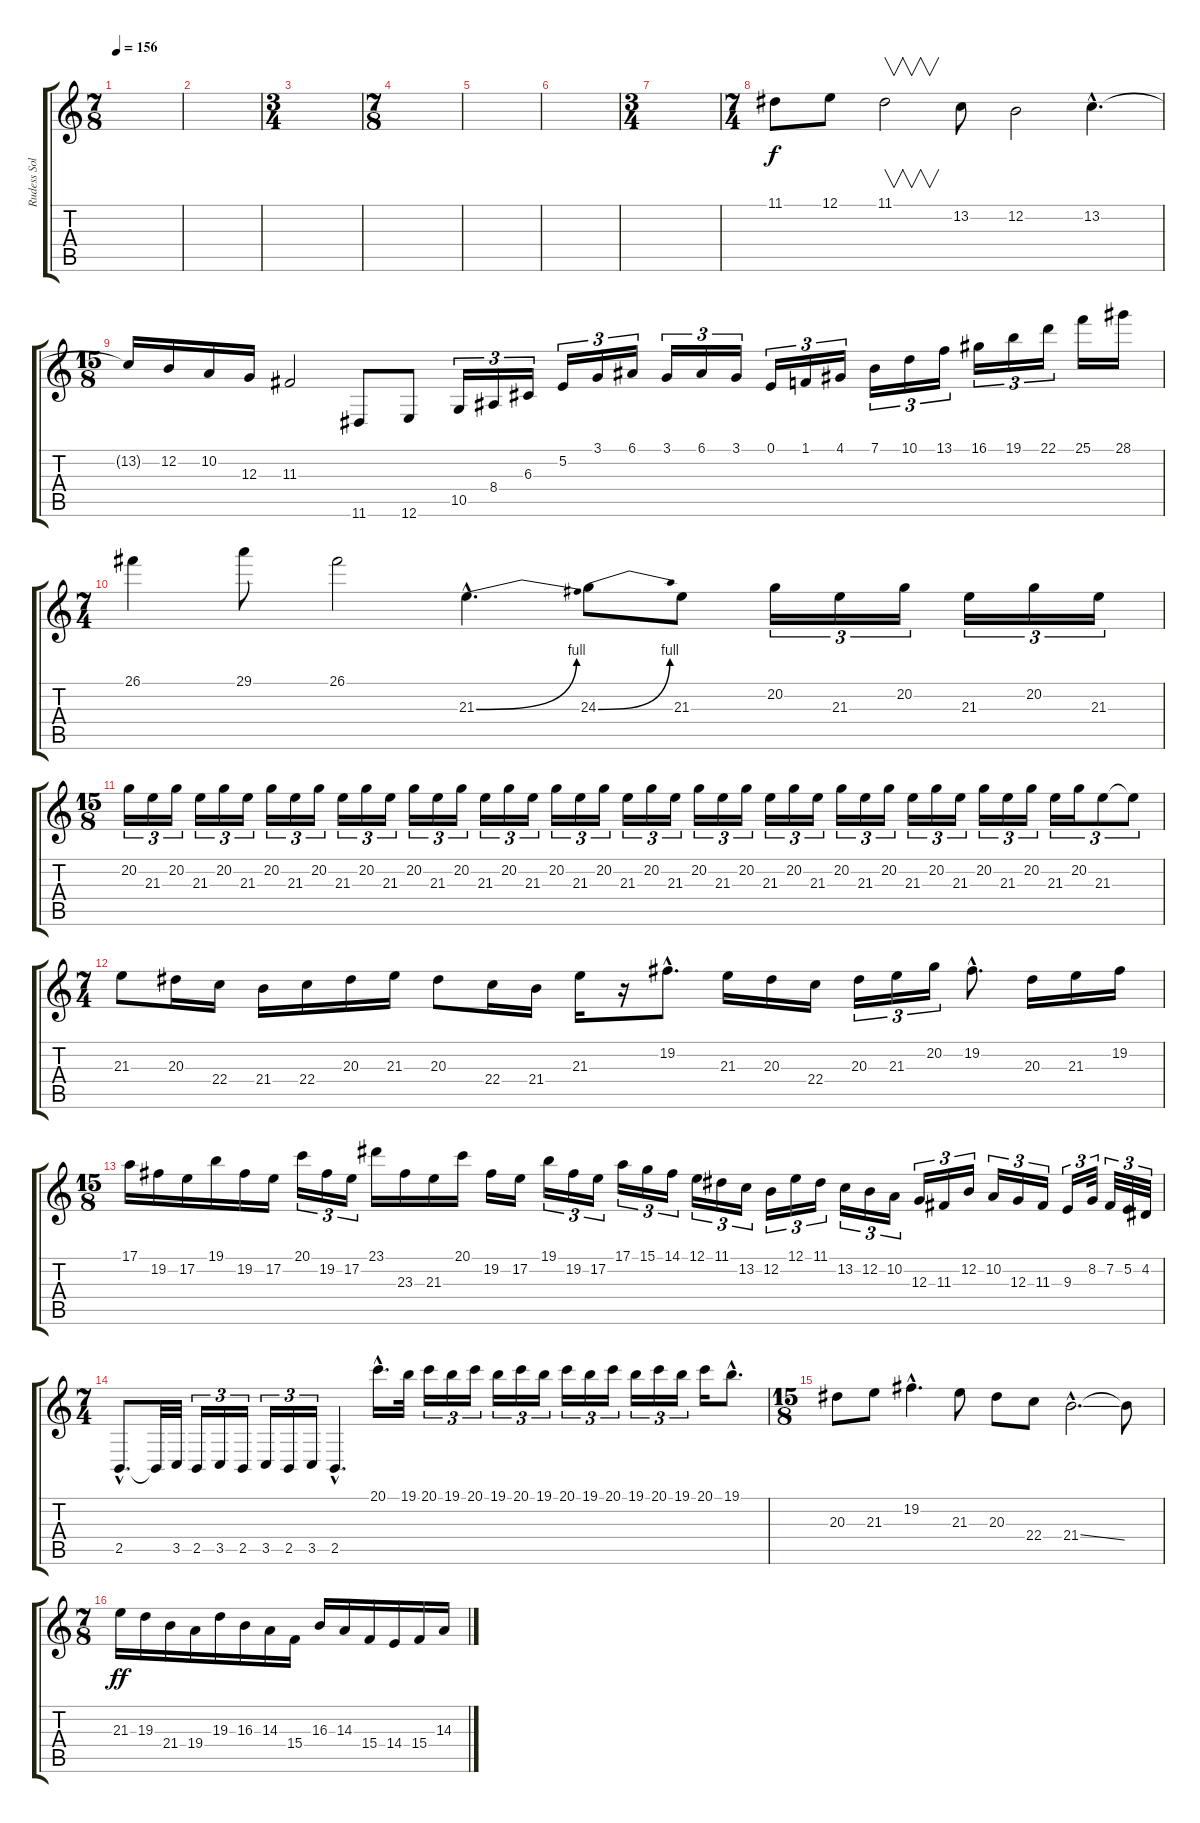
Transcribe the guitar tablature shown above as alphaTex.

\track ("Rudess Solo" "Rudess Sol") {instrument lead2sawtooth}
\staff {score tabs}
\tuning (E4 B3 G3 D3 A2 E2) {hide}
\ts (7 8)
\tempo 156
\clef g2
\ks c
|
|
\ts (3 4)
|
\ts (7 8)
|
|
|
\ts (3 4)
|
\ts (7 4)
11.1.8 12.1.8 11.1.2{v} 13.2.8 12.2.2 13.2{hac}.4{d} |
\ts (15 8)
13.2{t}.16 12.2.16 10.2.16 12.3.16 11.3.2 11.6.8 12.6.8 10.5.16{tu (3 2)} 8.4.16{tu (3 2)} 6.3.16{tu (3 2)} 5.2.16{tu (3 2)} 3.1.16{tu (3 2)} 6.1.16{tu (3 2)} 3.1.16{tu (3 2)} 6.1.16{tu (3 2)} 3.1.16{tu (3 2)} 0.1.16{tu (3 2)} 1.1.16{tu (3 2)} 4.1.16{tu (3 2)} 7.1.16{tu (3 2)} 10.1.16{tu (3 2)} 13.1.16{tu (3 2)} 16.1.16{tu (3 2)} 19.1.16{tu (3 2)} 22.1.16{tu (3 2)} 25.1.16 28.1.16 |
\ts (7 4)
26.1.4 29.1.8 26.1.2 21.3{be (bend 0 0 60 4) hac}.4{d} 24.3{be (bend 0 0 60 4)}.8 21.3.8 20.2.16{tu (3 2)} 21.3.16{tu (3 2)} 20.2.16{tu (3 2)} 21.3.16{tu (3 2)} 20.2.16{tu (3 2)} 21.3.16{tu (3 2)} |
\ts (15 8)
20.2.16{tu (3 2)} 21.3.16{tu (3 2)} 20.2.16{tu (3 2)} 21.3.16{tu (3 2)} 20.2.16{tu (3 2)} 21.3.16{tu (3 2)} 20.2.16{tu (3 2)} 21.3.16{tu (3 2)} 20.2.16{tu (3 2)} 21.3.16{tu (3 2)} 20.2.16{tu (3 2)} 21.3.16{tu (3 2)} 20.2.16{tu (3 2)} 21.3.16{tu (3 2)} 20.2.16{tu (3 2)} 21.3.16{tu (3 2)} 20.2.16{tu (3 2)} 21.3.16{tu (3 2)} 20.2.16{tu (3 2)} 21.3.16{tu (3 2)} 20.2.16{tu (3 2)} 21.3.16{tu (3 2)} 20.2.16{tu (3 2)} 21.3.16{tu (3 2)} 20.2.16{tu (3 2)} 21.3.16{tu (3 2)} 20.2.16{tu (3 2)} 21.3.16{tu (3 2)} 20.2.16{tu (3 2)} 21.3.16{tu (3 2)} 20.2.16{tu (3 2)} 21.3.16{tu (3 2)} 20.2.16{tu (3 2)} 21.3.16{tu (3 2)} 20.2.16{tu (3 2)} 21.3.16{tu (3 2)} 20.2.16{tu (3 2)} 21.3.16{tu (3 2)} 20.2.16{tu (3 2)} 21.3.16{tu (3 2)} 20.2.16{tu (3 2)} 21.3.8{tu (3 2)} 21.3{t}.8{tu (3 2)} |
\ts (7 4)
21.3.8 20.3.16 22.4.16 21.4.16 22.4.16 20.3.16 21.3.16 20.3.8 22.4.16 21.4.16 21.3.16 r.16 19.2{hac}.8{d} 21.3.16 20.3.16 22.4.16 20.3.16{tu (3 2)} 21.3.16{tu (3 2)} 20.2.16{tu (3 2)} 19.2{hac}.8{d} 20.3.16 21.3.16 19.2.16 |
\ts (15 8)
17.1.16 19.2.16 17.2.16 19.1.16 19.2.16 17.2.16 20.1.16{tu (3 2)} 19.2.16{tu (3 2)} 17.2.16{tu (3 2)} 23.1.16 23.3.16 21.3.16 20.1.16 19.2.16 17.2.16 19.1.16{tu (3 2)} 19.2.16{tu (3 2)} 17.2.16{tu (3 2)} 17.1.16{tu (3 2)} 15.1.16{tu (3 2)} 14.1.16{tu (3 2)} 12.1.16{tu (3 2)} 11.1.16{tu (3 2)} 13.2.16{tu (3 2)} 12.2.16{tu (3 2)} 12.1.16{tu (3 2)} 11.1.16{tu (3 2)} 13.2.16{tu (3 2)} 12.2.16{tu (3 2)} 10.2.16{tu (3 2)} 12.3.16{tu (3 2)} 11.3.16{tu (3 2)} 12.2.16{tu (3 2)} 10.2.16{tu (3 2)} 12.3.16{tu (3 2)} 11.3.16{tu (3 2)} 9.3.16{tu (3 2)} 8.2.32{tu (3 2)} 7.2.32{tu (3 2)} 5.2.32{tu (3 2)} 4.2.32{tu (3 2)} |
\ts (7 4)
2.5{hac}.8{d} 2.5{t}.32 3.5.32 2.5.16{tu (3 2)} 3.5.16{tu (3 2)} 2.5.16{tu (3 2)} 3.5.16{tu (3 2)} 2.5.16{tu (3 2)} 3.5.16{tu (3 2)} 2.5{hac}.4{d} 20.1{hac}.16{d} 19.1.32 20.1.16{tu (3 2)} 19.1.16{tu (3 2)} 20.1.16{tu (3 2)} 19.1.16{tu (3 2)} 20.1.16{tu (3 2)} 19.1.16{tu (3 2)} 20.1.16{tu (3 2)} 19.1.16{tu (3 2)} 20.1.16{tu (3 2)} 19.1.16{tu (3 2)} 20.1.16{tu (3 2)} 19.1.16{tu (3 2)} 20.1.16 19.1{hac}.8{d} |
\ts (15 8)
20.3.8 21.3.8 19.2{hac}.4{d} 21.3.8 20.3.8 22.4.8 21.4{ss hac}.2{d} 21.4{t}.8 |
\ts (7 8)
21.3.16{dy ff} 19.3.16 21.4.16 19.4.16 19.3.16 16.3.16 14.3.16 15.4.16 16.3.16 14.3.16 15.4.16 14.4.16 15.4.16 14.3.16
